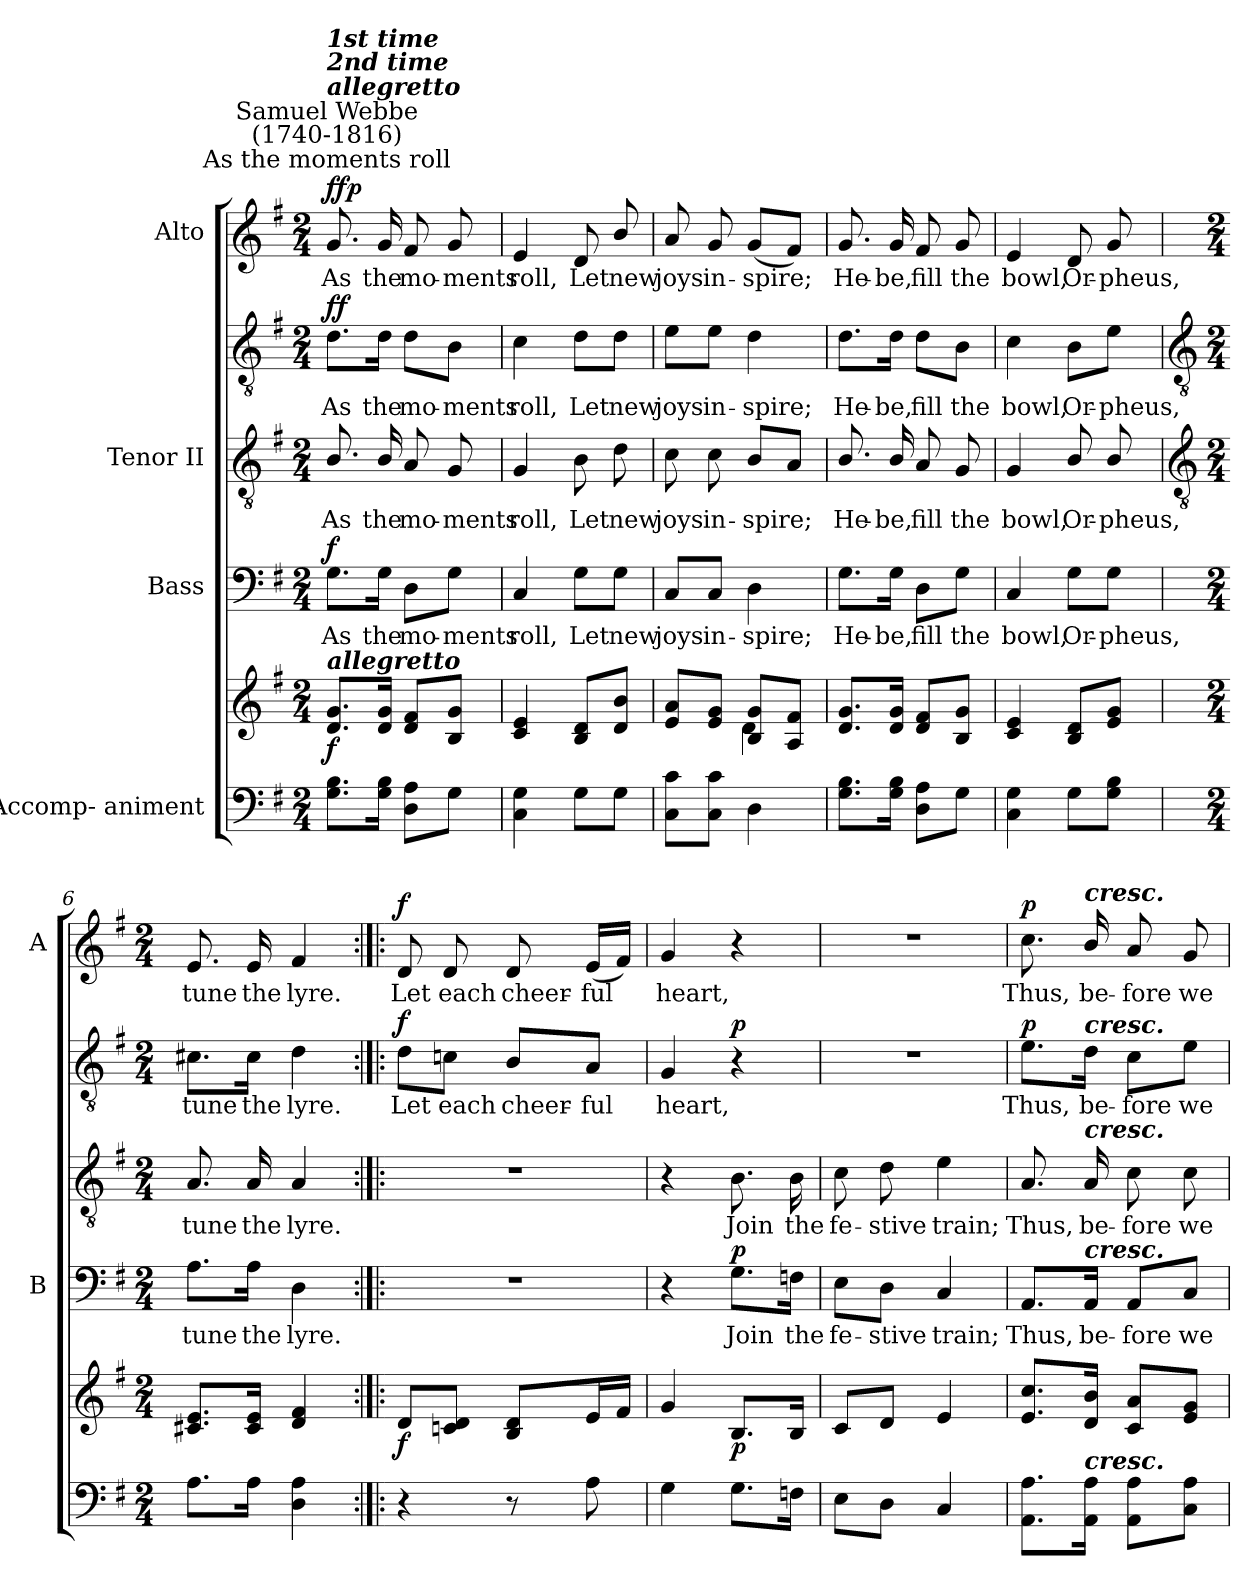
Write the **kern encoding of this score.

**kern	**kern	**dynam	**kern	**text	**dynam	**kern	**text	**kern	**text	**dynam	**kern	**text	**dynam
*part4	*part4	*part4	*part3	*part3	*part3	*part2	*part2	*part2	*part2	*part2	*part1	*part1	*part1
*staff6	*staff5	*staff5/6	*staff4	*staff4	*staff4	*staff3	*staff3	*staff2	*staff2	*staff2/3	*staff1	*staff1	*staff1
*I"Accomp- animent	*	*	*I"Bass	*	*	*I"Tenor II	*	*	*	*	*I"Alto	*	*
*	*	*	*I'B	*	*	*	*	*	*	*	*I'A	*	*
*clefF4	*clefG2	*	*clefF4	*	*	*clefGv2	*	*clefGv2	*	*	*clefG2	*	*
*k[f#]	*k[f#]	*	*k[f#]	*	*	*k[f#]	*	*k[f#]	*	*	*k[f#]	*	*
*G:	*G:	*	*G:	*	*	*G:	*	*G:	*	*	*G:	*	*
*M2/4	*M2/4	*	*M2/4	*	*	*M2/4	*	*M2/4	*	*	*M2/4	*	*
=1	=1	=1	=1	=1	=1	=1	=1	=1	=1	=1	=1	=1	=1
*	*^	*	*	*	*	*	*	*	*	*	*	*	*
!	!	!	!	!	!	!	!	!	!	!	!	!LO:TX:a:cj:t=As the moments roll	!	!
!	!	!	!	!	!	!	!	!	!	!	!	!LO:TX:a:cj:t=Samuel Webbe\n(1740-1816)	!	!
!	!	!	!	!	!	!	!	!	!	!	!	!LO:TX:a:Bi:t=allegretto	!	!
!	!	!	!	!	!	!	!	!	!	!	!	!LO:TX:a:Bi:t=1st time\n2nd time	!	!
!	!LO:TX:a:Bi:t=allegretto	!	!	!	!	!	!	!	!	!	!	!	!	!
!	!	!LO:N:vis=1	!LO:DY:b	!	!LO:LY:b	!LO:DY:b	!	!LO:LY:b	!	!LO:LY:b	!LO:DY:b=2	!	!LO:LY:b	!
!	!	!	!	!	!	!	!	!	!	!	!LO:DY:n=1:b	!	!	!LO:DY:b
!	!	!	!	!	!	!	!	!	!	!	!	!	!	!LO:DY:n=1:a
!	!	!	!	!	!	!	!	!	!	!	!	!	!	!LO:DY:n=2:a
8.G 8.BL	8.d 8.gL	2ryy	f	8.G\L	As	f	8.B/	As	8.d\L	As	f f	8.g	As	f f p
!	!	!	!	!	!LO:LY:b	!	!	!LO:LY:b	!	!LO:LY:b	!	!	!LO:LY:b	!
16G 16BJ	16d 16gJ	.	.	16G\Jk	the	.	16B/	the	16d\Jk	the	.	16g	the	.
!	!	!	!	!	!LO:LY:b	!	!	!LO:LY:b	!	!LO:LY:b	!	!	!LO:LY:b	!
8D 8AL	8d 8f#L	.	.	8D\L	mo-	.	8A	mo-	8d\L	mo-	.	8f#	mo-	.
!	!	!	!	!	!LO:LY:b	!	!	!LO:LY:b	!	!LO:LY:b	!	!	!LO:LY:b	!
8GJ	8B 8gJ	.	.	8G\J	-ments	.	8G	-ments	8B\J	-ments	.	8g	-ments	.
=2	=2	=2	=2	=2	=2	=2	=2	=2	=2	=2	=2	=2	=2	=2
!	!	!LO:N:vis=1	!	!	!LO:LY:b	!	!	!LO:LY:b	!	!LO:LY:b	!	!	!LO:LY:b	!
4C 4G	4c 4e	2ryy	.	4C	roll,	.	4G	roll,	4c	roll,	.	4e	roll,	.
!	!	!	!	!	!LO:LY:b	!	!	!LO:LY:b	!	!LO:LY:b	!	!	!LO:LY:b	!
8GL	8B 8dL	.	.	8G\L	Let	.	8B	Let	8d\L	Let	.	8d	Let	.
!	!	!	!	!	!LO:LY:b	!	!	!LO:LY:b	!	!LO:LY:b	!	!	!LO:LY:b	!
8GJ	8d 8bJ	.	.	8G\J	new	.	8d	new	8d\J	new	.	8b/	new	.
=3	=3	=3	=3	=3	=3	=3	=3	=3	=3	=3	=3	=3	=3	=3
!	!	!	!	!	!LO:LY:b	!	!	!LO:LY:b	!	!LO:LY:b	!	!	!LO:LY:b	!
8C 8cL	8e 8aL	4ryy	.	8C/L	joys	.	8c	joys	8e\L	joys	.	8a	joys	.
!	!	!	!	!	!LO:LY:b	!	!	!LO:LY:b	!	!LO:LY:b	!	!	!LO:LY:b	!
8C 8cJ	8e 8gJ	.	.	8C/J	in-	.	8c	in-	8e\J	in-	.	8g	in-	.
!	!	!	!	!	!LO:LY:b	!	!	!LO:LY:b	!	!LO:LY:b	!	!	!LO:LY:b	!
4D	8B 8gL	4d\	.	4D	-spire;	.	8BL	-spire;	4d	-spire;	.	(<8gL	-spire;	.
.	8A 8f#J	.	.	.	.	.	8AJ	.	.	.	.	8f#J)	.	.
=4	=4	=4	=4	=4	=4	=4	=4	=4	=4	=4	=4	=4	=4	=4
!	!	!LO:N:vis=1	!	!	!LO:LY:b	!	!	!LO:LY:b	!	!LO:LY:b	!	!	!LO:LY:b	!
8.G 8.BL	8.d 8.gL	2ryy	.	8.G\L	He-	.	8.B/	He-	8.d\L	He-	.	8.g	He-	.
!	!	!	!	!	!LO:LY:b	!	!	!LO:LY:b	!	!LO:LY:b	!	!	!LO:LY:b	!
16G 16BJ	16d 16gJ	.	.	16G\Jk	-be,	.	16B/	-be,	16d\Jk	-be,	.	16g	-be,	.
!	!	!	!	!	!LO:LY:b	!	!	!LO:LY:b	!	!LO:LY:b	!	!	!LO:LY:b	!
8D 8AL	8d 8f#L	.	.	8D\L	fill	.	8A	fill	8d\L	fill	.	8f#	fill	.
!	!	!	!	!	!LO:LY:b	!	!	!LO:LY:b	!	!LO:LY:b	!	!	!LO:LY:b	!
8GJ	8B 8gJ	.	.	8G\J	the	.	8G	the	8B\J	the	.	8g	the	.
=5	=5	=5	=5	=5	=5	=5	=5	=5	=5	=5	=5	=5	=5	=5
!	!	!LO:N:vis=1	!	!	!LO:LY:b	!	!	!LO:LY:b	!	!LO:LY:b	!	!	!LO:LY:b	!
4C 4G	4c 4e	2ryy	.	4C	bowl,	.	4G	bowl,	4c	bowl,	.	4e	bowl,	.
!	!	!	!	!	!LO:LY:b	!	!	!LO:LY:b	!	!LO:LY:b	!	!	!LO:LY:b	!
8GL	8B 8dL	.	.	8G\L	Or-	.	8B/	Or-	8B\L	Or-	.	8d	Or-	.
!	!	!	!	!	!LO:LY:b	!	!	!LO:LY:b	!	!LO:LY:b	!	!	!LO:LY:b	!
8G 8BJ	8e 8gJ	.	.	8G\J	-pheus,	.	8B/	-pheus,	8e\J	-pheus,	.	8g	-pheus,	.
*	*v	*v	*	*	*	*	*	*	*	*	*	*	*	*
!!LO:LB:g=z
=6	=6	=6	=6	=6	=6	=6	=6	=6	=6	=6	=6	=6	=6
*	*	*	*	*	*	*clefGv2	*	*clefGv2	*	*	*	*	*
*M2/4	*M2/4	*	*M2/4	*	*	*M2/4	*	*M2/4	*	*	*M2/4	*	*
!	!	!	!	!LO:LY:b	!	!	!LO:LY:b	!	!LO:LY:b	!	!	!LO:LY:b	!
8.AL	8.c#X 8.eL	.	8.A\L	tune	.	8.A	tune	8.c#X\L	tune	.	8.e	tune	.
!	!	!	!	!LO:LY:b	!	!	!LO:LY:b	!	!LO:LY:b	!	!	!LO:LY:b	!
16AJ	16c# 16eJ	.	16A\Jk	the	.	16A	the	16c#\Jk	the	.	16e	the	.
!	!	!	!	!LO:LY:b	!	!	!LO:LY:b	!	!LO:LY:b	!	!	!LO:LY:b	!
4D 4A	4d 4f#	.	4D	lyre.	.	4A	lyre.	4d	lyre.	.	4f#	lyre.	.
=7:|!|:	=7:|!|:	=7:|!|:	=7:|!|:	=7:|!|:	=7:|!|:	=7:|!|:	=7:|!|:	=7:|!|:	=7:|!|:	=7:|!|:	=7:|!|:	=7:|!|:	=7:|!|:
!	!	!LO:DY:b	!LO:N:vis=1	!	!	!LO:N:vis=1	!	!	!LO:LY:b	!LO:DY:b	!	!LO:LY:b	!LO:DY:b
4r	8dL	f	2r	.	.	2r	.	8d\L	Let	f	8d	Let	f
!	!	!	!	!	!	!	!	!	!LO:LY:b	!	!	!LO:LY:b	!
.	8cn 8dJ	.	.	.	.	.	.	8cn\J	each	.	8d	each	.
!	!	!	!	!	!	!	!	!	!LO:LY:b	!	!	!LO:LY:b	!
8r	8B 8dL	.	.	.	.	.	.	8B/L	cheer-	.	8d	cheer-	.
!	!	!	!	!	!	!	!	!	!LO:LY:b	!	!	!LO:LY:b	!
8A	16eL	.	.	.	.	.	.	8A/J	-ful	.	(<16eLL	-ful	.
.	16f#JJ	.	.	.	.	.	.	.	.	.	16f#JJ)	.	.
=8	=8	=8	=8	=8	=8	=8	=8	=8	=8	=8	=8	=8	=8
!	!	!	!	!	!	!	!	!	!LO:LY:b	!	!	!LO:LY:b	!
4G	4g	.	4r	.	.	4r	.	4G	heart,	.	4g	heart,	.
!	!	!LO:DY:b	!	!LO:LY:b	!LO:DY:b	!	!LO:LY:b	!	!	!LO:DY:b=2	!	!	!
8.GL	8.BL	p	8.G\L	Join	p	8.B	Join	4r	.	p	4r	.	.
!	!	!	!	!LO:LY:b	!	!	!LO:LY:b	!	!	!	!	!	!
16FnJ	16BJ	.	16Fn\Jk	the	.	16B	the	.	.	.	.	.	.
=9	=9	=9	=9	=9	=9	=9	=9	=9	=9	=9	=9	=9	=9
!	!	!	!	!LO:LY:b	!	!	!LO:LY:b	!LO:N:vis=1	!	!	!LO:N:vis=1	!	!
8EL	8cL	.	8E\L	fe-	.	8c	fe-	2r	.	.	2r	.	.
!	!	!	!	!LO:LY:b	!	!	!LO:LY:b	!	!	!	!	!	!
8DJ	8dJ	.	8D\J	-stive	.	8d	-stive	.	.	.	.	.	.
!	!	!	!	!LO:LY:b	!	!	!LO:LY:b	!	!	!	!	!	!
4C	4e	.	4C	train;	.	4e	train;	.	.	.	.	.	.
=10	=10	=10	=10	=10	=10	=10	=10	=10	=10	=10	=10	=10	=10
!	!	!	!	!LO:LY:b	!	!	!LO:LY:b	!	!LO:LY:b	!LO:DY:b	!	!LO:LY:b	!LO:DY:b
8.AA 8.AL	8.e 8.ccL	.	8.AA/L	Thus,	.	8.A	Thus,	8.e\L	Thus,	p	8.cc	Thus,	p
!	!	!	!	!	!	!	!	!	!	!	!LO:TX:a:Bi:t=cresc.	!	!
!	!	!	!	!	!	!	!	!LO:TX:a:Bi:t=cresc.	!	!	!	!	!
!	!	!	!	!	!	!LO:TX:a:Bi:t=cresc.	!	!	!	!	!	!	!
!	!	!	!LO:TX:a:Bi:t=cresc.	!	!	!	!	!	!	!	!	!	!
!LO:TX:a:Bi:t=cresc.	!	!	!	!	!	!	!	!	!	!	!	!	!
!	!	!	!	!LO:LY:b	!	!	!LO:LY:b	!	!LO:LY:b	!	!	!LO:LY:b	!
16AA 16AJ	16d/ 16b/J	.	16AA/Jk	be-	.	16A	be-	16d\Jk	be-	.	16b/	be-	.
!	!	!	!	!LO:LY:b	!	!	!LO:LY:b	!	!LO:LY:b	!	!	!LO:LY:b	!
8AA 8AL	8c 8aL	.	8AA/L	-fore	.	8c	-fore	8c\L	-fore	.	8a	-fore	.
!	!	!	!	!LO:LY:b	!	!	!LO:LY:b	!	!LO:LY:b	!	!	!LO:LY:b	!
8C 8AJ	8e 8gJ	.	8C/J	we	.	8c	we	8e\J	we	.	8g	we	.
=	=	=	=	=	=	=	=	=	=	=	=	=	=
*-	*-	*-	*-	*-	*-	*-	*-	*-	*-	*-	*-	*-	*-
